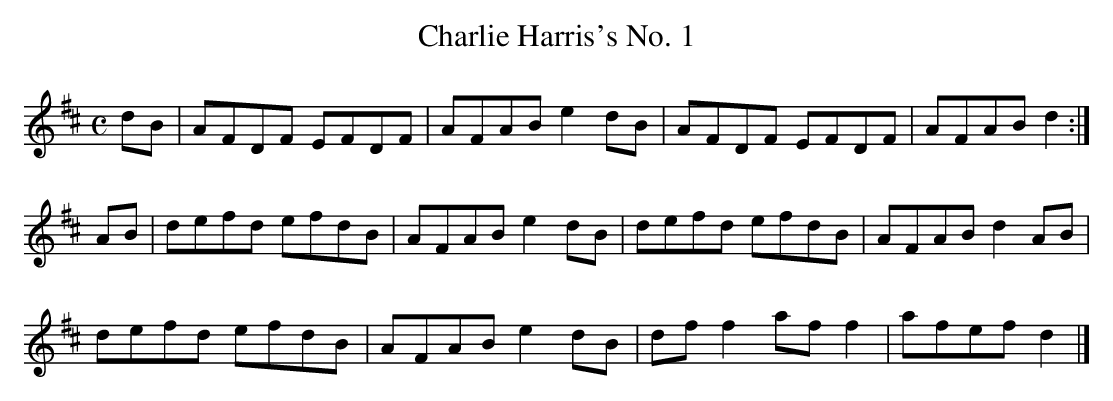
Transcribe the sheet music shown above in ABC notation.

X:1
T:Charlie Harris's No. 1
M:C
L:1/8
K:D Major
dB|AFDF EFDF|AFAB e2dB|AFDF EFDF|AFAB d2:|!
AB|defd efdB|AFAB e2dB|defd efdB|AFAB d2AB|!
defd efdB|AFAB e2dB|dff2 aff2|afef d2|]!
